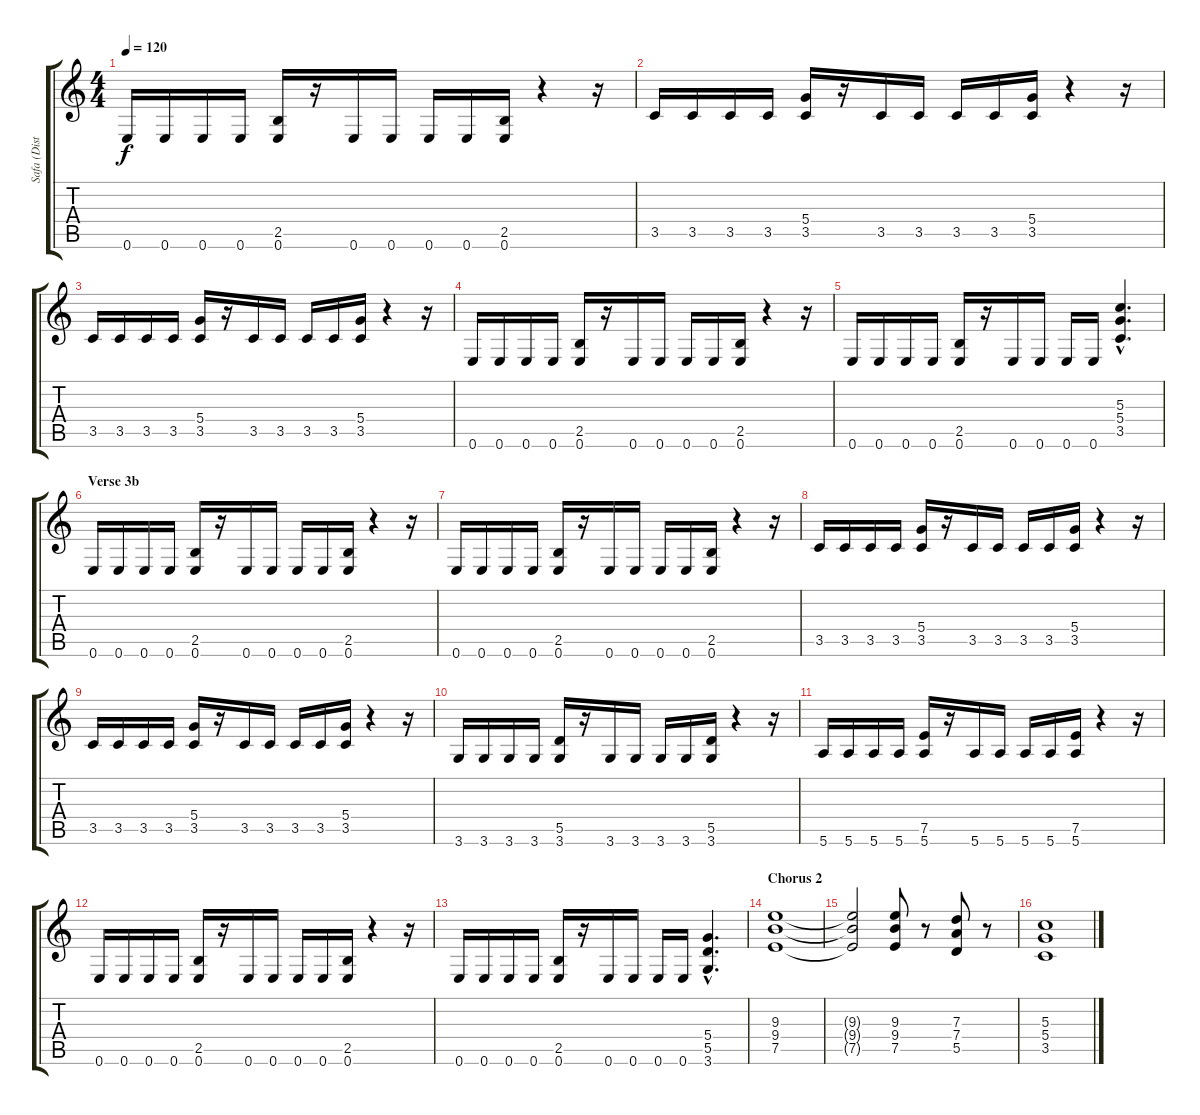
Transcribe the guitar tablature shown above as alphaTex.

\track ("Safa (Distortion)" "Safa (Dist") {instrument distortionguitar}
\staff {score tabs}
\tuning (E4 B3 G3 D3 A2 E2) {hide}
\ts (4 4)
\tempo 120
\clef g2
\ks c
0.6.16{dy f} 0.6.16 0.6.16 0.6.16 (2.5 0.6).16 r.16 0.6.16 0.6.16 0.6.16 0.6.16 (2.5 0.6).16 r.4 r.16 |
3.5.16 3.5.16 3.5.16 3.5.16 (5.4 3.5).16 r.16 3.5.16 3.5.16 3.5.16 3.5.16 (5.4 3.5).16 r.4 r.16 |
3.5.16 3.5.16 3.5.16 3.5.16 (5.4 3.5).16 r.16 3.5.16 3.5.16 3.5.16 3.5.16 (5.4 3.5).16 r.4 r.16 |
0.6.16 0.6.16 0.6.16 0.6.16 (2.5 0.6).16 r.16 0.6.16 0.6.16 0.6.16 0.6.16 (2.5 0.6).16 r.4 r.16 |
0.6.16 0.6.16 0.6.16 0.6.16 (2.5 0.6).16 r.16 0.6.16 0.6.16 0.6.16 0.6.16 (5.3{hac} 5.4{hac} 3.5{hac}).4{d} |
\section ("" "Verse 3b")
0.6.16 0.6.16 0.6.16 0.6.16 (2.5 0.6).16 r.16 0.6.16 0.6.16 0.6.16 0.6.16 (2.5 0.6).16 r.4 r.16 |
0.6.16 0.6.16 0.6.16 0.6.16 (2.5 0.6).16 r.16 0.6.16 0.6.16 0.6.16 0.6.16 (2.5 0.6).16 r.4 r.16 |
3.5.16 3.5.16 3.5.16 3.5.16 (5.4 3.5).16 r.16 3.5.16 3.5.16 3.5.16 3.5.16 (5.4 3.5).16 r.4 r.16 |
3.5.16 3.5.16 3.5.16 3.5.16 (5.4 3.5).16 r.16 3.5.16 3.5.16 3.5.16 3.5.16 (5.4 3.5).16 r.4 r.16 |
3.6.16 3.6.16 3.6.16 3.6.16 (5.5 3.6).16 r.16 3.6.16 3.6.16 3.6.16 3.6.16 (5.5 3.6).16 r.4 r.16 |
5.6.16 5.6.16 5.6.16 5.6.16 (7.5 5.6).16 r.16 5.6.16 5.6.16 5.6.16 5.6.16 (7.5 5.6).16 r.4 r.16 |
0.6.16 0.6.16 0.6.16 0.6.16 (2.5 0.6).16 r.16 0.6.16 0.6.16 0.6.16 0.6.16 (2.5 0.6).16 r.4 r.16 |
0.6.16 0.6.16 0.6.16 0.6.16 (2.5 0.6).16 r.16 0.6.16 0.6.16 0.6.16 0.6.16 (5.4{hac} 5.5{hac} 3.6{hac}).4{d} |
\section ("" "Chorus 2")
(9.3 9.4 7.5).1 |
(9.3{t} 9.4{t} 7.5{t}).2 (9.3 9.4 7.5).8 r.8 (7.3 7.4 5.5).8 r.8 |
(5.3 5.4 3.5).1
